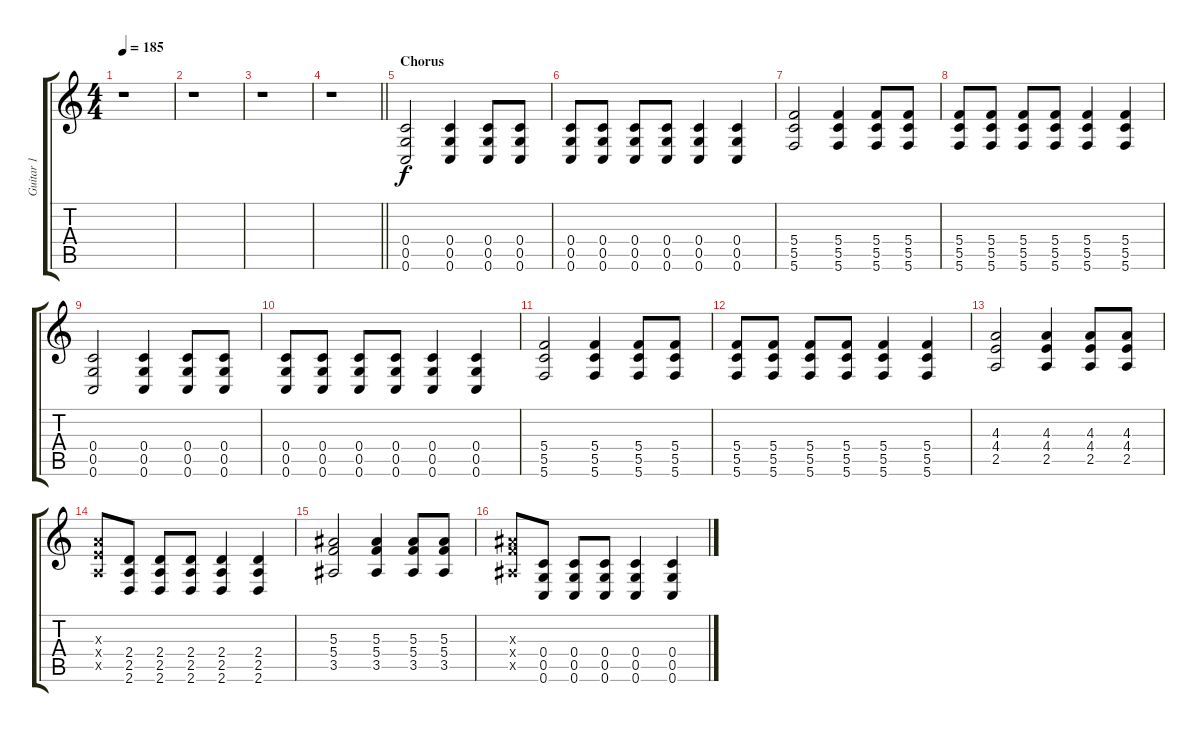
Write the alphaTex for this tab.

\track ("Guitar 1" "Guitar 1") {instrument distortionguitar}
\staff {score tabs}
\tuning (D4 A3 F3 C3 G2 C2) {hide}
\ts (4 4)
\tempo 185
\clef g2
\ks c
r.1{dy f} |
r.1 |
r.1 |
\barLineRight lightlight
r.1 |
\section ("" "Chorus")
(0.4 0.5 0.6).2 (0.4 0.5 0.6).4 (0.4 0.5 0.6).8 (0.4 0.5 0.6).8 |
(0.4 0.5 0.6).8 (0.4 0.5 0.6).8 (0.4 0.5 0.6).8 (0.4 0.5 0.6).8 (0.4 0.5 0.6).4 (0.4 0.5 0.6).4 |
(5.4 5.5 5.6).2 (5.4 5.5 5.6).4 (5.4 5.5 5.6).8 (5.4 5.5 5.6).8 |
(5.4 5.5 5.6).8 (5.4 5.5 5.6).8 (5.4 5.5 5.6).8 (5.4 5.5 5.6).8 (5.4 5.5 5.6).4 (5.4 5.5 5.6).4 |
(0.4 0.5 0.6).2 (0.4 0.5 0.6).4 (0.4 0.5 0.6).8 (0.4 0.5 0.6).8 |
(0.4 0.5 0.6).8 (0.4 0.5 0.6).8 (0.4 0.5 0.6).8 (0.4 0.5 0.6).8 (0.4 0.5 0.6).4 (0.4 0.5 0.6).4 |
(5.4 5.5 5.6).2 (5.4 5.5 5.6).4 (5.4 5.5 5.6).8 (5.4 5.5 5.6).8 |
(5.4 5.5 5.6).8 (5.4 5.5 5.6).8 (5.4 5.5 5.6).8 (5.4 5.5 5.6).8 (5.4 5.5 5.6).4 (5.4 5.5 5.6).4 |
(4.3 4.4 2.5).2 (4.3 4.4 2.5).4 (4.3 4.4 2.5).8 (4.3 4.4 2.5).8 |
(4.3{x} 4.4{x} 2.5{x}).8 (2.4 2.5 2.6).8 (2.4 2.5 2.6).8 (2.4 2.5 2.6).8 (2.4 2.5 2.6).4 (2.4 2.5 2.6).4 |
(5.3 5.4 3.5).2 (5.3 5.4 3.5).4 (5.3 5.4 3.5).8 (5.3 5.4 3.5).8 |
(5.3{x} 5.4{x} 3.5{x}).8 (0.4 0.5 0.6).8 (0.4 0.5 0.6).8 (0.4 0.5 0.6).8 (0.4 0.5 0.6).4 (0.4 0.5 0.6).4
